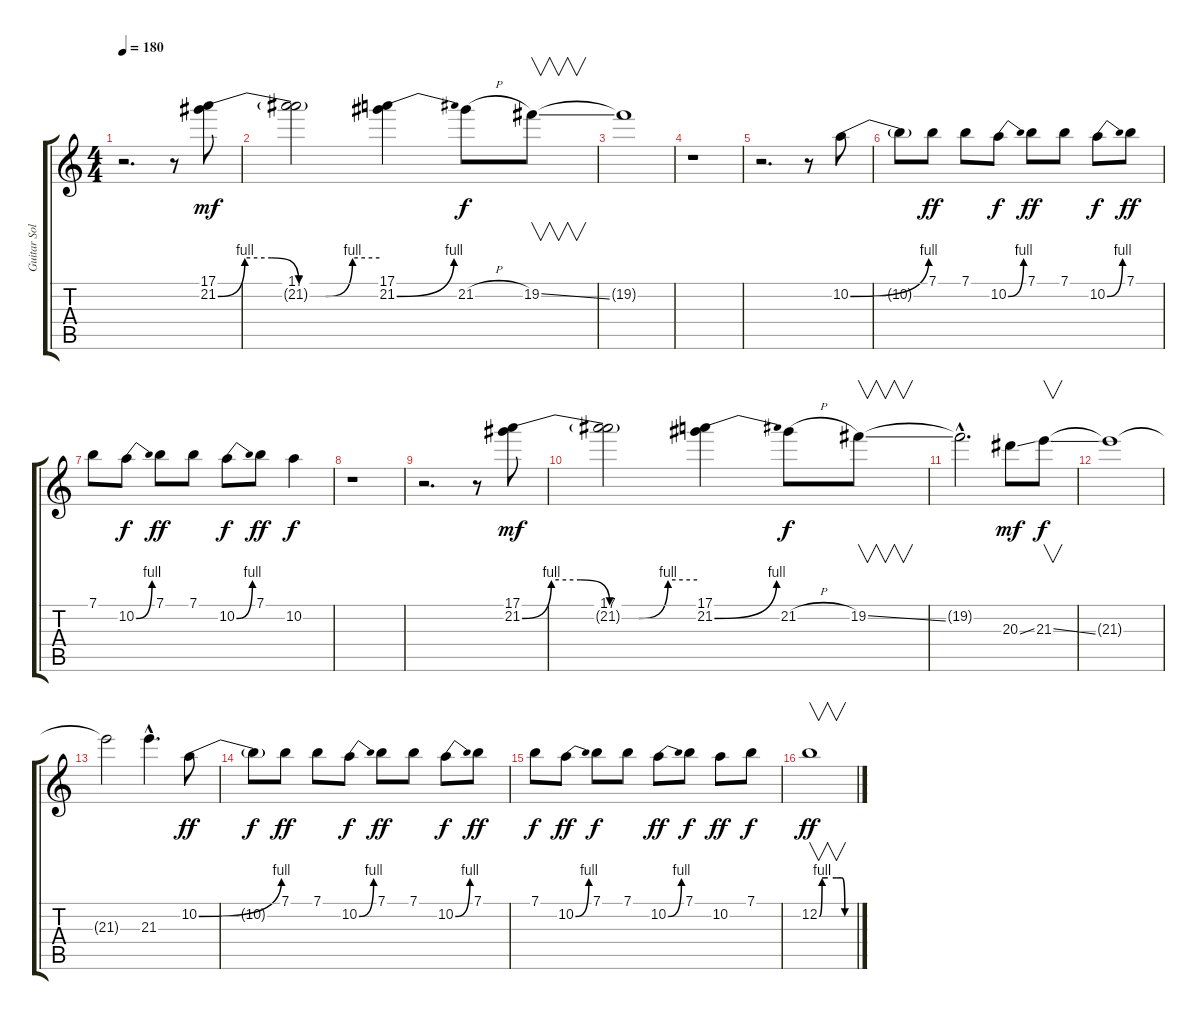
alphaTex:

\track ("Guitar Solo" "Guitar Sol") {instrument overdrivenguitar}
\staff {score tabs}
\tuning (E4 B3 G3 D3 A2 E2) {hide}
\ts (4 4)
\tempo 180
\clef g2
\ks c
r.2{d dy f} r.8 (17.1 21.2{be (custom 0 0 10 4 20 4 30 0 40 0 50 4 60 4)}).8{dy mf} |
(17.1 21.2{t}).2 (17.1 21.2{be (bend 0 0 60 4)}).4 21.2{h}.8{dy f} 19.2{ss}.8{v} |
19.2{t}.1 |
r.1 |
r.2{d} r.8 10.2{be (bend 0 0 60 4)}.8 |
10.2{t}.8 7.1.8{dy ff} 7.1.8 10.2{be (bend 0 0 60 4)}.8{dy f} 7.1.8{dy ff} 7.1.8 10.2{be (bend 0 0 60 4)}.8{dy f} 7.1.8{dy ff} |
7.1.8 10.2{be (bend 0 0 60 4)}.8{dy f} 7.1.8{dy ff} 7.1.8 10.2{be (bend 0 0 60 4)}.8{dy f} 7.1.8{dy ff} 10.2.4{dy f} |
r.1 |
r.2{d} r.8 (17.1 21.2{be (custom 0 0 10 4 20 4 30 0 40 0 50 4 60 4)}).8{dy mf} |
(17.1 21.2{t}).2 (17.1 21.2{be (bend 0 0 60 4)}).4 21.2{h}.8{dy f} 19.2{ss}.8{v} |
19.2{hac t}.2{d} 20.3{ss}.8{dy mf} 21.3{ss}.8{v dy f} |
21.3{t}.1 |
21.3{t}.2 21.3{hac}.4{d} 10.2{be (bend 0 0 60 4)}.8{dy ff} |
10.2{t}.8{dy f} 7.1.8{dy ff} 7.1.8 10.2{be (bend 0 0 60 4)}.8{dy f} 7.1.8{dy ff} 7.1.8 10.2{be (bend 0 0 60 4)}.8{dy f} 7.1.8{dy ff} |
7.1.8{dy f} 10.2{be (bend 0 0 60 4)}.8{dy ff} 7.1.8{dy f} 7.1.8 10.2{be (bend 0 0 60 4)}.8{dy ff} 7.1.8{dy f} 10.2.8{dy ff} 7.1.8{dy f} |
12.2{be (custom 0 0 5 4 15 4 30 4 40 4 45 0 60 0)}.1{v dy ff}
